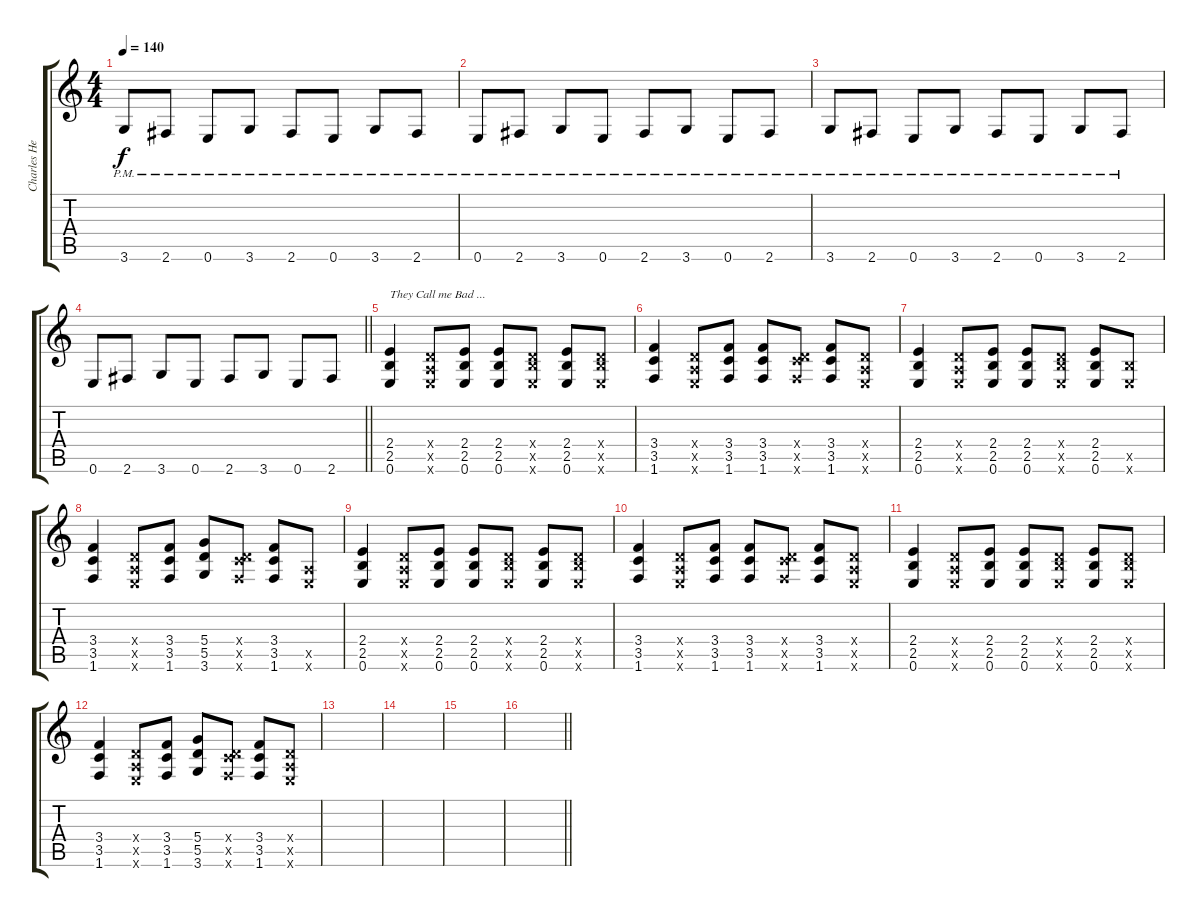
\track ("Charles Hedger" "Charles He") {instrument distortionguitar}
\staff {score tabs}
\tuning (E4 B3 G3 D3 A2 E2) {hide}
\ts (4 4)
\tempo 140
\clef g2
\ks c
3.6{pm}.8{dy f} 2.6{pm}.8 0.6{pm}.8 3.6{pm}.8 2.6{pm}.8 0.6{pm}.8 3.6{pm}.8 2.6{pm}.8 |
0.6{pm}.8 2.6{pm}.8 3.6{pm}.8 0.6{pm}.8 2.6{pm}.8 3.6{pm}.8 0.6{pm}.8 2.6{pm}.8 |
3.6{pm}.8 2.6{pm}.8 0.6{pm}.8 3.6{pm}.8 2.6{pm}.8 0.6{pm}.8 3.6{pm}.8 2.6{pm}.8 |
\barLineRight lightlight
0.6.8 2.6.8 3.6.8 0.6.8 2.6.8 3.6.8 0.6.8 2.6.8 |
(2.4 2.5 0.6).4{txt "They Call me Bad ..."} (0.4{x} 0.5{x} 0.6{x}).8 (2.4 2.5 0.6).8 (2.4 2.5 0.6).8 (0.4{x} 2.5{x} 0.6{x}).8 (2.4 2.5 0.6).8 (0.4{x} 2.5{x} 0.6{x}).8 |
(3.4 3.5 1.6).4 (0.4{x} 0.5{x} 0.6{x}).8 (3.4 3.5 1.6).8 (3.4 3.5 1.6).8 (0.4{x} 3.5{x} 1.6{x}).8 (3.4 3.5 1.6).8 (0.4{x} 0.5{x} 0.6{x}).8 |
(2.4 2.5 0.6).4 (0.4{x} 0.5{x} 0.6{x}).8 (2.4 2.5 0.6).8 (2.4 2.5 0.6).8 (0.4{x} 2.5{x} 0.6{x}).8 (2.4 2.5 0.6).8 (2.5{x} 0.6{x}).8 |
(3.4 3.5 1.6).4 (0.4{x} 0.5{x} 0.6{x}).8 (3.4 3.5 1.6).8 (5.4 5.5 3.6).8 (0.4{x} 3.5{x} 1.6{x}).8 (3.4 3.5 1.6).8 (0.5{x} 0.6{x}).8 |
(2.4 2.5 0.6).4 (0.4{x} 0.5{x} 0.6{x}).8 (2.4 2.5 0.6).8 (2.4 2.5 0.6).8 (0.4{x} 2.5{x} 0.6{x}).8 (2.4 2.5 0.6).8 (0.4{x} 2.5{x} 0.6{x}).8 |
(3.4 3.5 1.6).4 (0.4{x} 0.5{x} 0.6{x}).8 (3.4 3.5 1.6).8 (3.4 3.5 1.6).8 (0.4{x} 3.5{x} 1.6{x}).8 (3.4 3.5 1.6).8 (0.4{x} 0.5{x} 0.6{x}).8 |
(2.4 2.5 0.6).4 (0.4{x} 0.5{x} 0.6{x}).8 (2.4 2.5 0.6).8 (2.4 2.5 0.6).8 (0.4{x} 2.5{x} 0.6{x}).8 (2.4 2.5 0.6).8 (0.4{x} 2.5{x} 0.6{x}).8 |
(3.4 3.5 1.6).4 (0.4{x} 0.5{x} 0.6{x}).8 (3.4 3.5 1.6).8 (5.4 5.5 3.6).8 (0.4{x} 3.5{x} 1.6{x}).8 (3.4 3.5 1.6).8 (0.4{x} 0.5{x} 0.6{x}).8 |
|
|
|
\barLineRight lightlight
